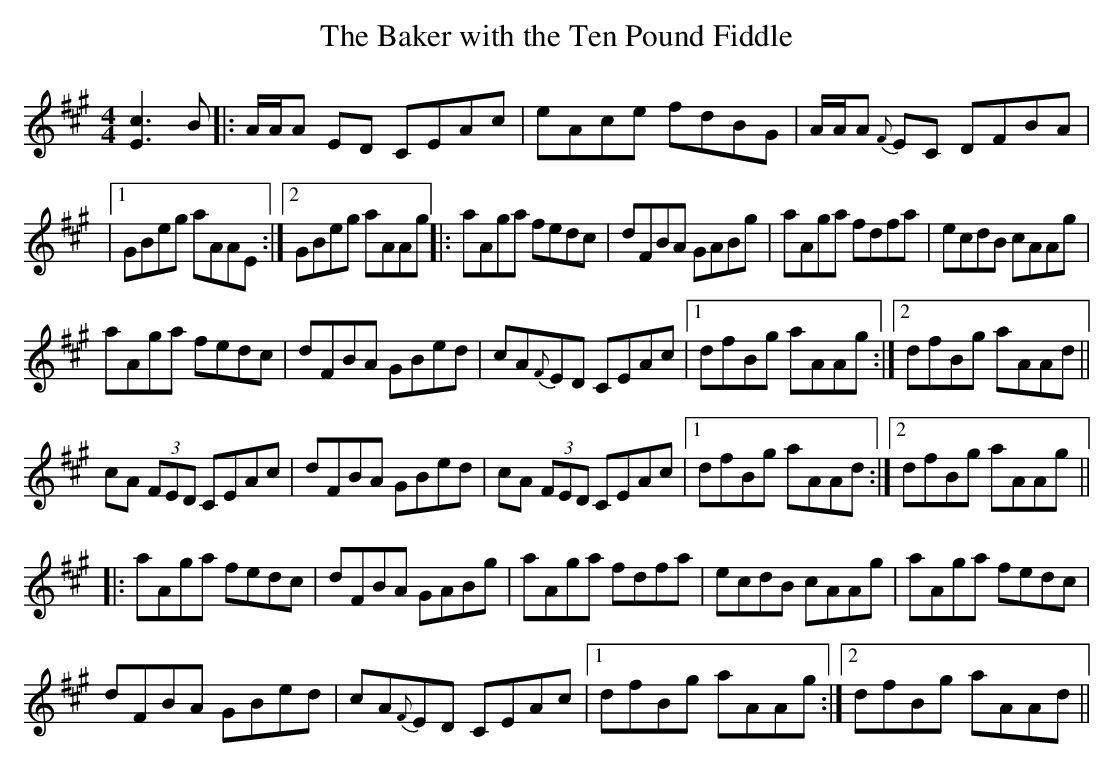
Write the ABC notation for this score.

X:1
T:The Baker with the Ten Pound Fiddle
M:4/4
K:A
[E3c3]B|:A/A/A ED CEAc|eAce fdBG|A/A/A {F}EC DFBA|
|1 GBeg aAAE:|2 GBeg aAAg||:aAga fedc|dFBA GABg|aAga fdfa|ecdB cAAg|
aAga fedc|dFBA GBed|cA{F}ED CEAc|1 dfBg aAAg:|2 dfBg aAAd||
cA (3FED CEAc|dFBA GBed|cA (3FED CEAc|1 dfBg aAAd:|2 dfBg aAAg||
|:aAga fedc|dFBA GABg|aAga fdfa|ecdB cAAg|aAga fedc|
dFBA GBed|cA{F}ED CEAc|1 dfBg aAAg:|2 dfBg aAAd||
